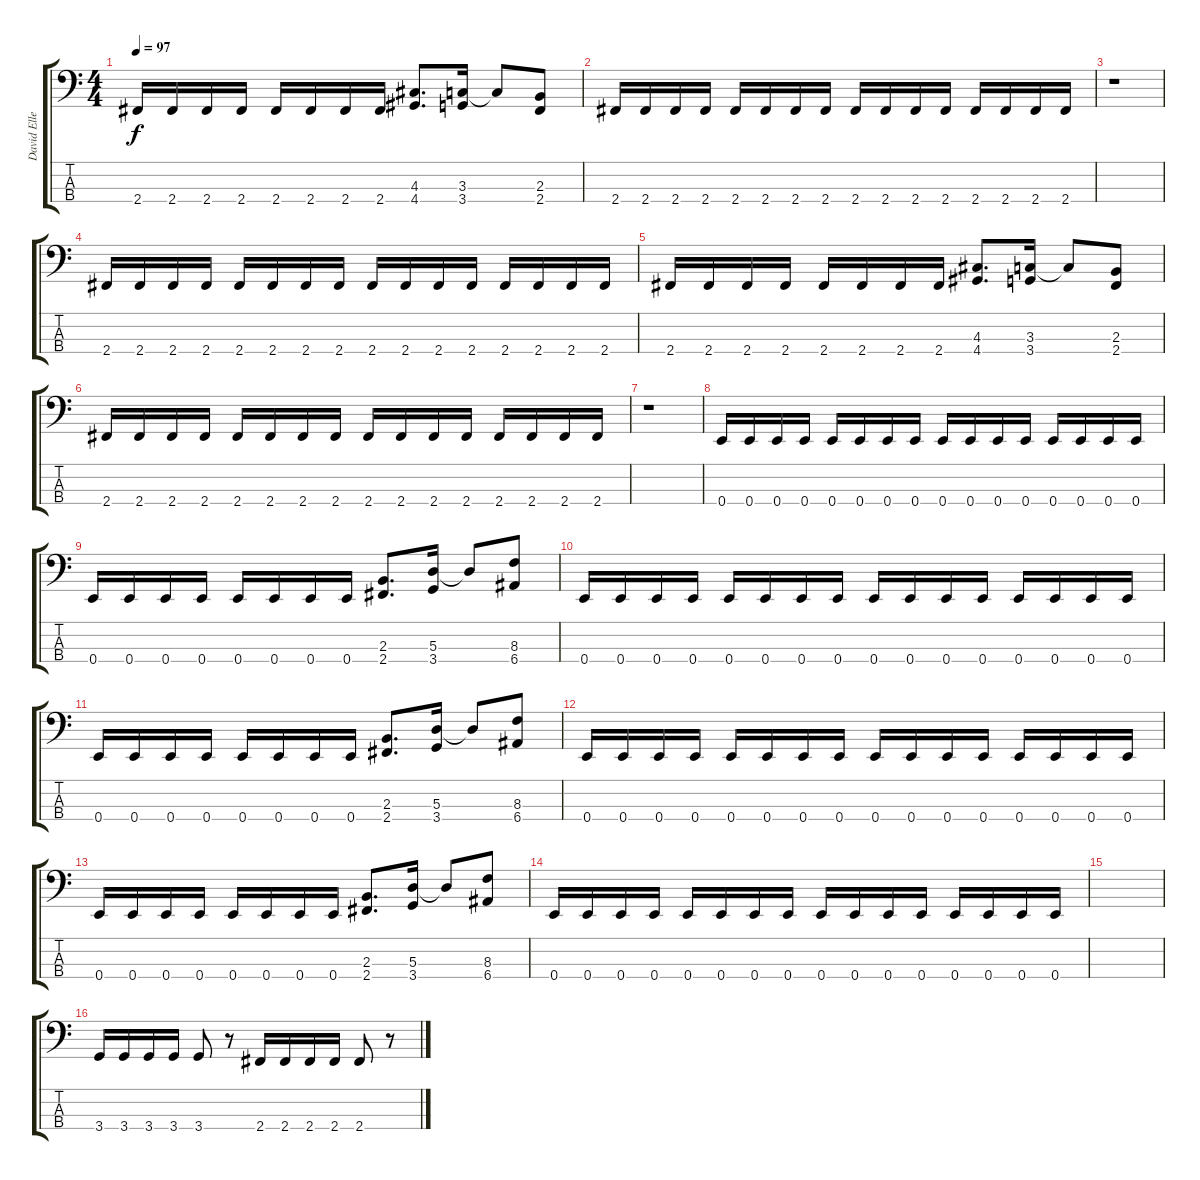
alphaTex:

\track ("David Ellefson" "David Elle") {instrument electricbassfinger}
\staff {score tabs}
\tuning (G2 D2 A1 E1) {hide}
\ts (4 4)
\tempo 97
\clef f4
\ks c
2.4.16{dy f} 2.4.16 2.4.16 2.4.16 2.4.16 2.4.16 2.4.16 2.4.16 (4.3 4.4).8{d} (3.3 3.4).16 3.3{t}.8 (2.3 2.4).8 |
2.4.16 2.4.16 2.4.16 2.4.16 2.4.16 2.4.16 2.4.16 2.4.16 2.4.16 2.4.16 2.4.16 2.4.16 2.4.16 2.4.16 2.4.16 2.4.16 |
r.1 |
2.4.16 2.4.16 2.4.16 2.4.16 2.4.16 2.4.16 2.4.16 2.4.16 2.4.16 2.4.16 2.4.16 2.4.16 2.4.16 2.4.16 2.4.16 2.4.16 |
2.4.16 2.4.16 2.4.16 2.4.16 2.4.16 2.4.16 2.4.16 2.4.16 (4.3 4.4).8{d} (3.3 3.4).16 3.3{t}.8 (2.3 2.4).8 |
2.4.16 2.4.16 2.4.16 2.4.16 2.4.16 2.4.16 2.4.16 2.4.16 2.4.16 2.4.16 2.4.16 2.4.16 2.4.16 2.4.16 2.4.16 2.4.16 |
r.1 |
0.4.16 0.4.16 0.4.16 0.4.16 0.4.16 0.4.16 0.4.16 0.4.16 0.4.16 0.4.16 0.4.16 0.4.16 0.4.16 0.4.16 0.4.16 0.4.16 |
0.4.16 0.4.16 0.4.16 0.4.16 0.4.16 0.4.16 0.4.16 0.4.16 (2.3 2.4).8{d} (5.3 3.4).16 5.3{t}.8 (8.3 6.4).8 |
0.4.16 0.4.16 0.4.16 0.4.16 0.4.16 0.4.16 0.4.16 0.4.16 0.4.16 0.4.16 0.4.16 0.4.16 0.4.16 0.4.16 0.4.16 0.4.16 |
0.4.16 0.4.16 0.4.16 0.4.16 0.4.16 0.4.16 0.4.16 0.4.16 (2.3 2.4).8{d} (5.3 3.4).16 5.3{t}.8 (8.3 6.4).8 |
0.4.16 0.4.16 0.4.16 0.4.16 0.4.16 0.4.16 0.4.16 0.4.16 0.4.16 0.4.16 0.4.16 0.4.16 0.4.16 0.4.16 0.4.16 0.4.16 |
0.4.16 0.4.16 0.4.16 0.4.16 0.4.16 0.4.16 0.4.16 0.4.16 (2.3 2.4).8{d} (5.3 3.4).16 5.3{t}.8 (8.3 6.4).8 |
0.4.16 0.4.16 0.4.16 0.4.16 0.4.16 0.4.16 0.4.16 0.4.16 0.4.16 0.4.16 0.4.16 0.4.16 0.4.16 0.4.16 0.4.16 0.4.16 |
|
3.4.16 3.4.16 3.4.16 3.4.16 3.4.8 r.8 2.4.16 2.4.16 2.4.16 2.4.16 2.4.8 r.8
